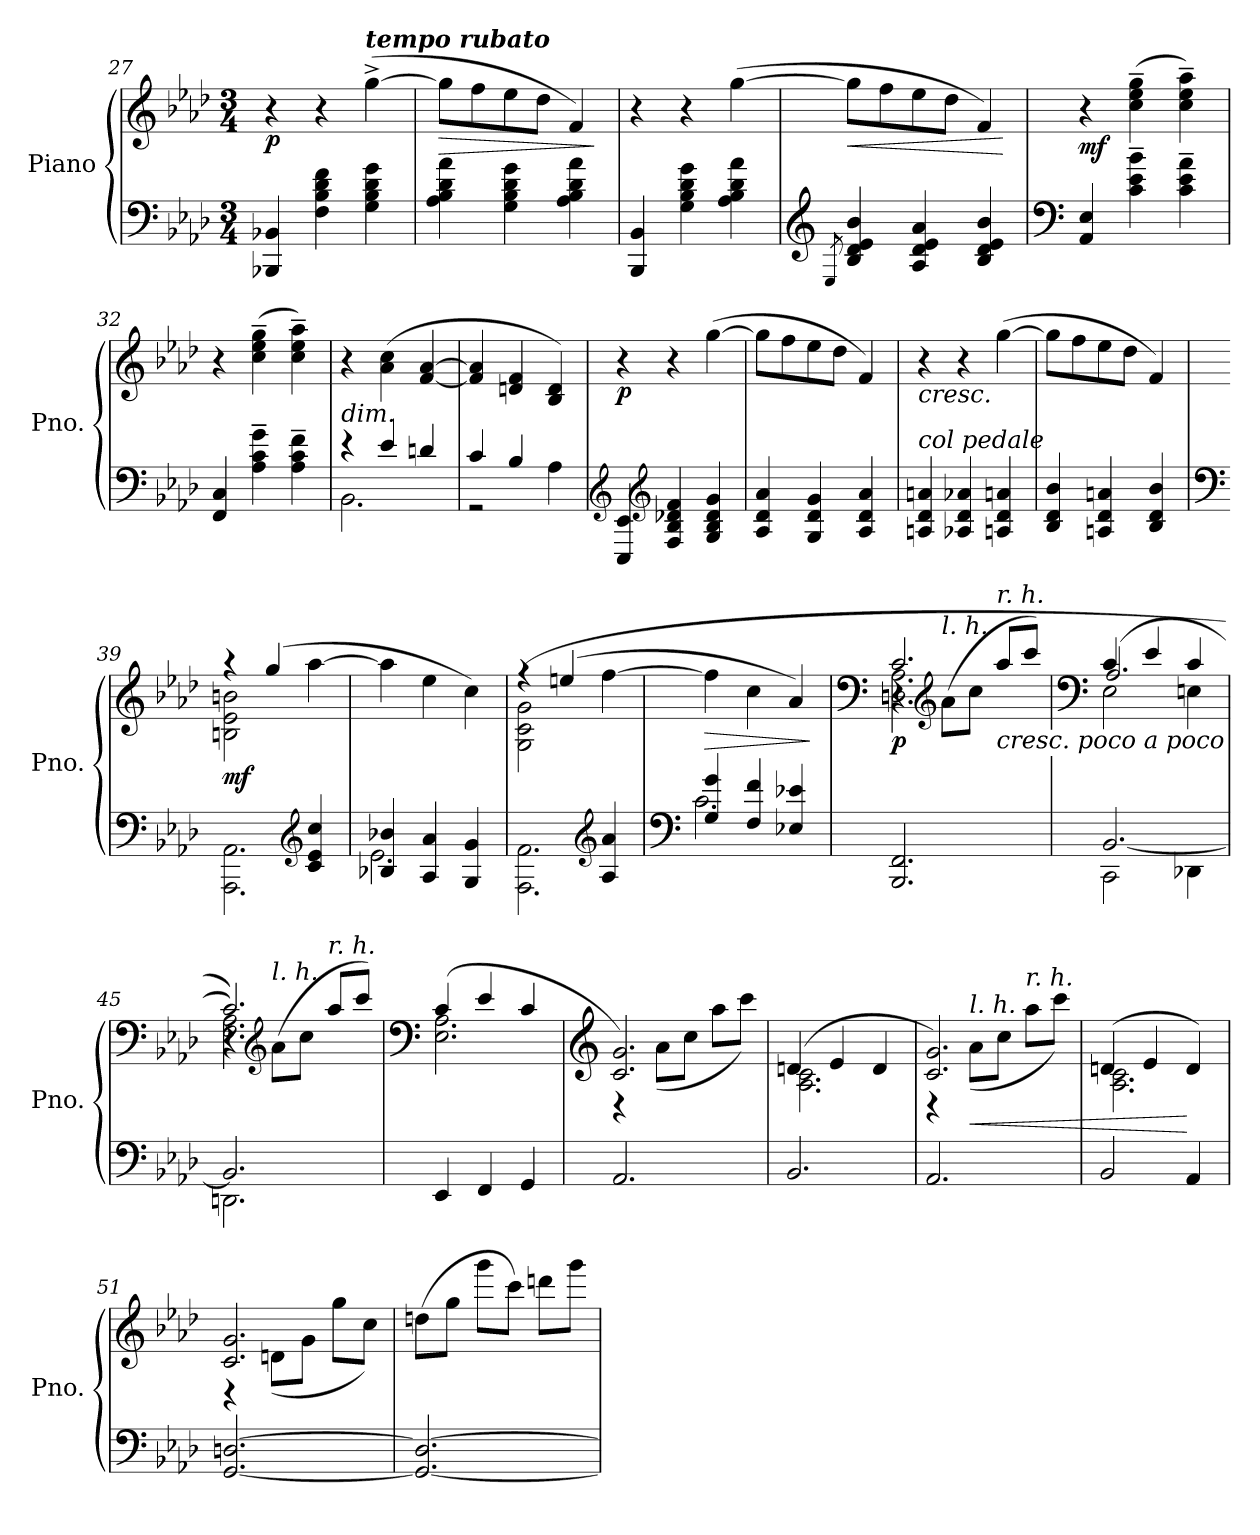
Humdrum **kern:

**kern	**kern	**dynam
*part1	*part1	*part1
*staff2	*staff1	*staff1/2
*I"Piano	*	*
*I'Pno.	*	*
*clefF4	*clefG2	*
*k[b-e-a-d-]	*k[b-e-a-d-]	*
*M3/4	*M3/4	*
=27	=27	=27
!	!	!LO:DY:b
4BBB-X/ 4BB-X/	4r	p
4F\ 4B-\ 4d-\ 4f\	4r	.
!	!LO:TX:a:Bi:t=tempo rubato	!
4G\ 4B-\ 4d-\ 4g\	(>[4gg^\	.
=28	=28	=28
!	!	!LO:HP:b
4A-\ 4B-\ 4d-\ 4a-\	8gg\L]	>
.	8ff\	.
4G\ 4B-\ 4d-\ 4g\	8ee-\	.
.	8dd-\J	.
4A-\ 4B-\ 4d-\ 4a-\	4f/)	.
.	.	]
=29	=29	=29
4BBB-/ 4BB-/	4r	.
4G\ 4B-\ 4d-\ 4g\	4r	.
4A-\ 4B-\ 4d-\ 4a-\	(>[4gg\	.
=30	=30	=30
*clefG2	*	*
8qE-/	.	.
!	!	!LO:HP:b
4B-/ 4d-/ 4e-/ 4b-/	8gg\L]	<
.	8ff\	.
4A-/ 4d-/ 4e-/ 4a-/	8ee-\	.
.	8dd-\J	.
4B-/ 4d-/ 4e-/ 4b-/	4f/)	.
.	.	[
!!LO:LB:g=z
=31	=31	=31
*clefF4	*	*
!	!	!LO:DY:b
4AA-/ 4E-/	4r	mf
4c\~ 4e-\~ 4b-\~	(>4cc\~ 4ee-\~ 4gg\~	.
4c\~ 4e-\~ 4a-\~	4cc\~ 4ee-\~ 4aa-\~)	.
=32	=32	=32
4FF/ 4C/	4r	.
4A-\~ 4c\~ 4g\~	(>4cc\~ 4ee-\~ 4gg\~	.
4A-\~ 4c\~ 4f\~	4cc\~ 4ee-\~ 4aa-\~)	.
=33	=33	=33
*^	*	*
!	!	!LO:TX:b:i:t=dim.	!
4r	2.BB-\	4r	.
4e-/	.	(>4a-\ 4cc\	.
4dn/	.	[4f/ [4a-/	.
=34	=34	=34	=34
4c/	2r	4f/] 4a-/]	.
4B-/	.	4dn/ 4f/	.
4A-\	4ryy	4B-/ 4d/)	.
=35	=35	=35	=35
!	!	!	!LO:DY:b
*v	*v	*	*
4EEE-/ 4EE-/	4r	p
*clefG2	*	*
4F/ 4B-/ 4d-X/ 4f/	4r	.
4G/ 4B-/ 4d-/ 4g/	(>[4gg\	.
=36	=36	=36
4A-/ 4d-/ 4a-/	8gg\L]	.
.	8ff\	.
4G/ 4d-/ 4g/	8ee-\	.
.	8dd-\J	.
4A-/ 4d-/ 4a-/	4f/)	.
!!LO:LB:g=z
=37	=37	=37
!	!LO:TX:b:i:t=cresc.	!
!LO:TX:i:t=col pedale	!	!
4An/ 4d-/ 4an/	4r	.
4A-X/ 4d-/ 4a-X/	4r	.
4An/ 4d-/ 4an/	(>[4gg\	.
=38	=38	=38
4B-/ 4d-/ 4b-/	8gg\L]	.
.	8ff\	.
4An/ 4d-/ 4an/	8ee-\	.
.	8dd-\J	.
4B-/ 4d-/ 4b-/	4f/)	.
=39	=39	=39
*clefF4	*	*
*^	*^	*
!	!	!	!	!LO:DY:b
2.AAA-\ 2.AA-\	2ryy	4r	(<2Bn\ 2e-\ 2bn\	mf
.	.	(>4gg/	.	.
*clefG2	*	*	*	*
.	4c/ 4e-/ 4cc/	[4aa-\	4ryy	.
*	*	*v	*v	*
=40	=40	=40	=40
4B-X/ 4b-X/	2.e-\	4aa-\]	.
4A-/ 4a-/	.	4ee-\	.
4G/ 4g/)	.	4cc\)	.
=41	=41	=41	=41
*	*	*^	*
2.F\ 2.f\	2ryy	4r	(<2G\ 2c\ 2g\	.
.	.	(>4een/	.	.
*clefG2	*	*	*	*
.	4A-/ 4a-/	[4ff\	4ryy	.
*	*	*v	*v	*
=42	=42	=42	=42
*clefF4	*	*	*
*	*	*^	*
!	!	!	!	!LO:HP:b
*	*	*v	*v	*
4G/ 4g/	2.c\	4ff\]	>
4F/ 4f/	.	4cc\	.
4E-X/ 4e-X/)	.	4a-/)	.
*v	*v	*	*
.	.	]
!!LO:LB:g=z
=43	=43	=43
*	*clefF4	*
*	*^	*
*	*	*^	*
!	!	!	!	!LO:DY:b
2.BBB-/ 2.FF/	2.c/	2.Dn\ 2.A-\	4r	p
*	*clefG2	*	*	*
!	!	!	!LO:TX:i:t=l. h.	!
.	.	.	(<(<8a-\L	.
.	.	.	8cc\J	.
!	!	!	!LO:TX:i:t=r. h.	!
!	!	!	!LO:TX:b:i:t=cresc. poco a poco	!
.	.	.	8aa-/L	.
.	.	.	8ccc/J)	.
=44	=44	=44	=44	=44
*	*clefF4	*	*	*
*^	*	*	*	*
2CC\	[2.BB-/	(>4c/	2.A-/	2E-\	.
.	.	4e-/	.	.	.
4DD-X\	.	4c/	.	4En\	.
=45	=45	=45	=45	=45	=45
2.DDn\	2.BB-/]	2.c/)	2.F\ 2.A-\)	4r	.
*	*	*clefG2	*	*	*
!	!	!	!	!LO:TX:i:t=l. h.	!
.	.	.	.	(<8a-\L	.
.	.	.	.	8cc\J	.
!	!	!	!	!LO:TX:i:t=r. h.	!
.	.	.	.	8aa-/L	.
.	.	.	.	8ccc/J)	.
*v	*v	*	*	*	*
*	*v	*v	*v	*
=46	=46	=46
*	*clefF4	*
*	*^	*
4EE-/	(>4c/	2.E-\ 2.A-\	.
4FF/	4e-/	.	.
4GG/	4c/	.	.
=47	=47	=47	=47
*	*clefG2	*	*
2.AA-/	2.c/ 2.g/)	4r	.
.	.	(>8a-\L	.
.	.	8cc\J	.
.	.	8aa-\L	.
.	.	8ccc\J)	.
=48	=48	=48	=48
2.BB-/	(>4dn/	2.A-\ 2.c\	.
.	4e-/	.	.
.	4d/	.	.
!!LO:PB:g=z	!!
=49	=49	=49	=49
2.AA-/	2.c/ 2.g/)	4r	.
!	!	!LO:TX:i:t=l. h.	!
!	!	!	!LO:HP:b
.	.	(>8a-\L	<
.	.	8cc\J	.
!	!	!LO:TX:i:t=r. h.	!
.	.	8aa-\L	.
.	.	8ccc\J)	.
=50	=50	=50	=50
2BB-/	(>4dn/	2.A-\ 2.c\	.
.	4e-/	.	.
4AA-/	4d/)	.	[
=51	=51	=51	=51
!	!	!	!LO:DY:b
!	!	!	!LO:DY:n=1:b
[2.GG/ [2.Dn/	2.c/ 2.g/	4r	p other-dynamics
.	.	(>8dn\L	.
.	.	8g\J	.
.	.	8gg\L	.
.	.	8cc\J)	.
=52	=52	=52	=52
!	!LO:TX:b:i:t=dim.	!	!
*	*v	*v	*
2.GG/_ 2.D/_	(>8ddn\L	.
.	8gg\J	.
.	8ggg\L	.
.	8ccc\J)	.
.	8dddn\L	.
.	8ggg\J	.
=	=	=
*-	*-	*-
